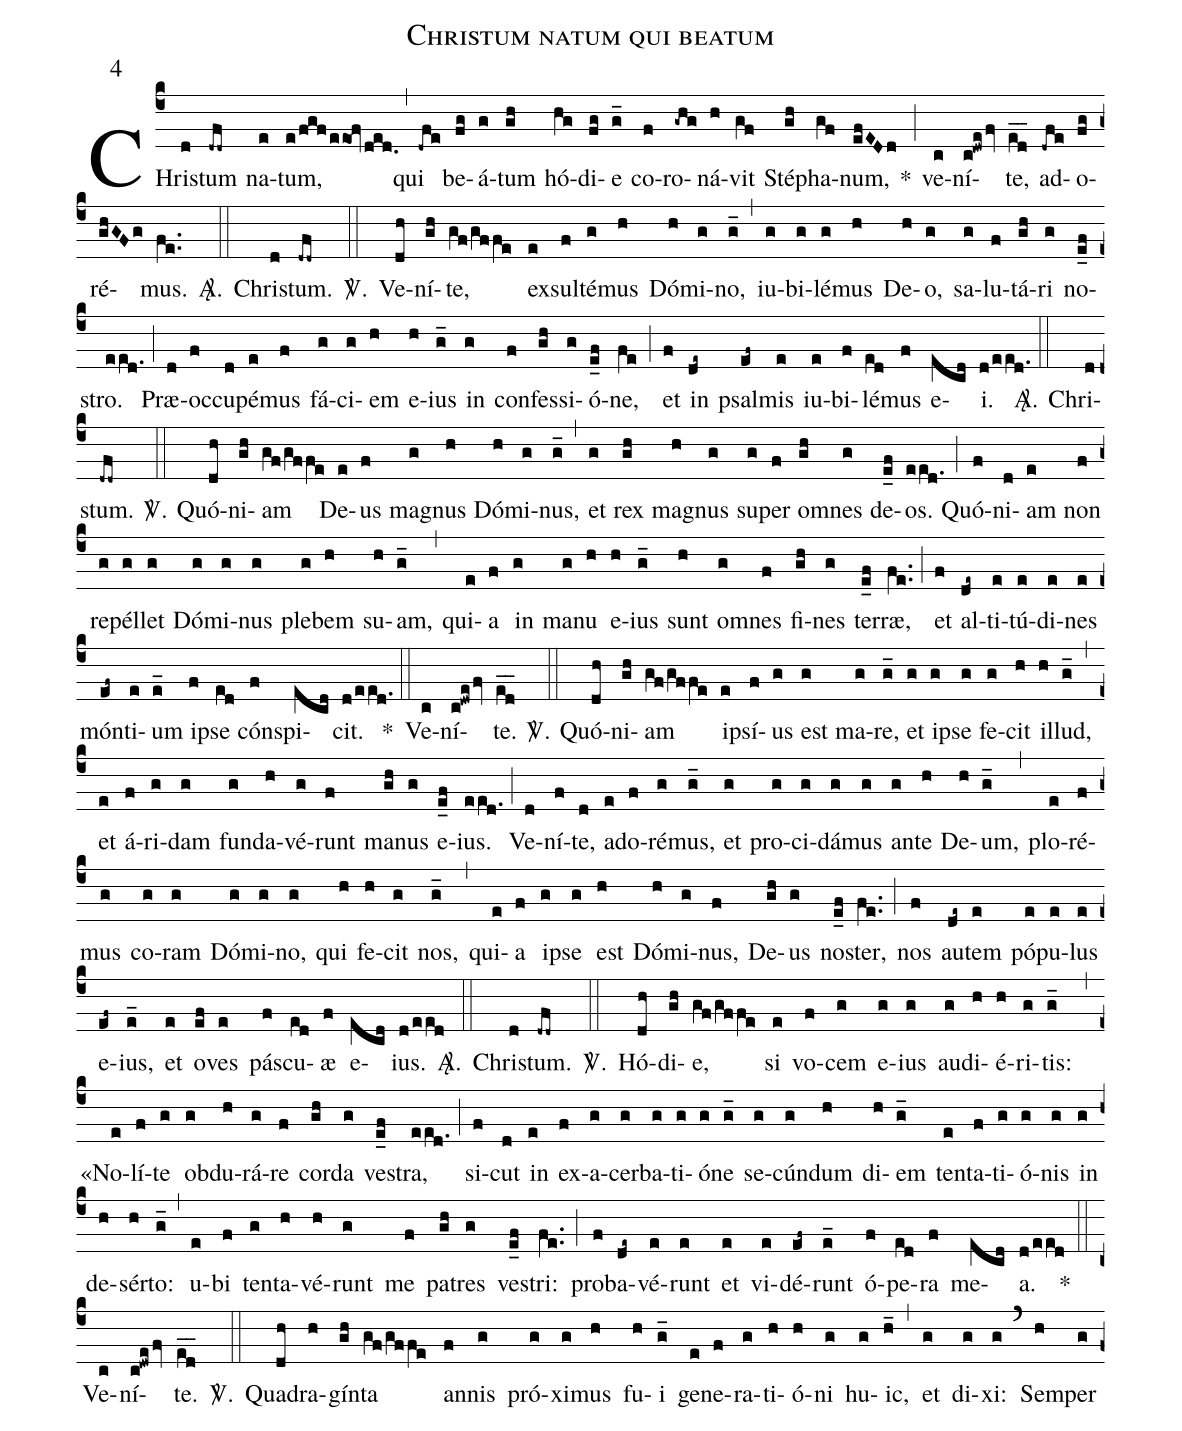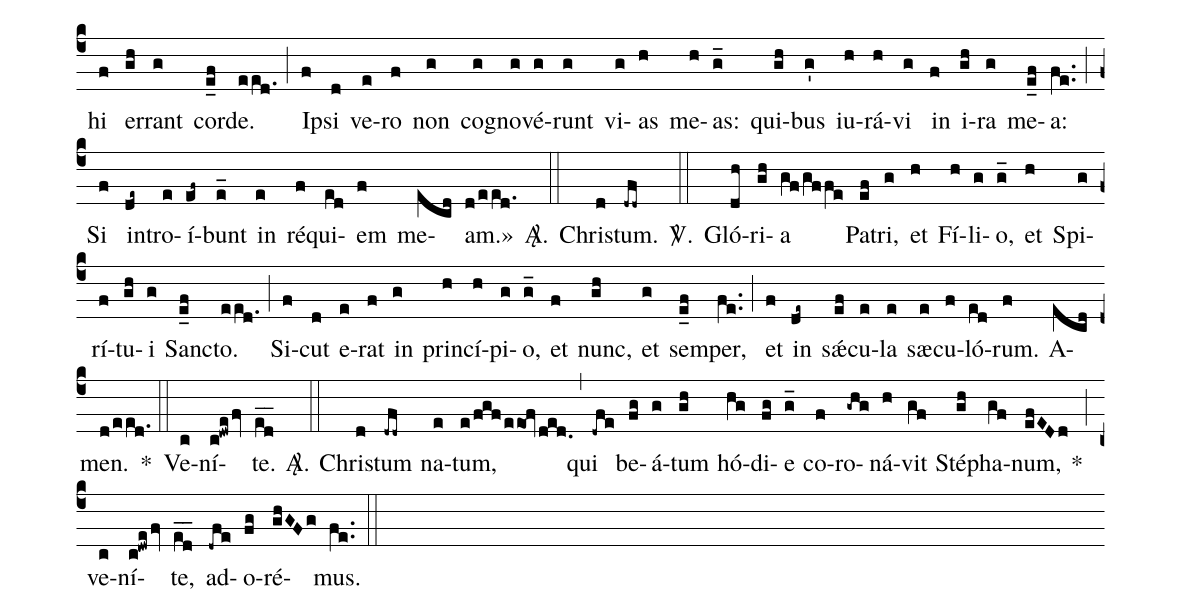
name: Christum natum qui beatum;
mode: 4;
%%
(c4)
CHri(d)stum(-dfd~) na(e)tum,(e/fgf/eeo@fvded.0) (,)
qui(-dfe) be(fg)á(g)tum(gh) hó(hg)di(fg)e(g_) co(f)ro(-ghg)ná(h)vit(gf) Sté(gh)pha(gf)num,(efEDd) *(;)
ve(c)ní(c!dwe/fv)te,(ed__) ad(-dfe)o(fg)ré(ghGFg)mus.(fe..) <sp>A/</sp>.(::)

Chri(d)stum.(-dfd~) <sp>V/</sp>.(::)

Ve(dh)ní(gh)te,(gf/gf/fe) ex(e)sul(f)té(g)mus(h) Dó(h)mi(g)no,(g_) (,)
iu(g)bi(g)lé(g)mus(h) De(h)o,(g) sa(g)lu(f)tá(gh)ri(g) no(e_f)stro.(eed.) (;)
Præ(d)oc(f)cu(d)pé(e)mus(f) fá(g)ci(g)em(h) e(h)ius(g_) in(g) con(f)fes(gh)si(g)ó(e_f)ne,(fe) (;)
et(f) in(de~) psal(ef~)mis(e) iu(e)bi(f)lé(ed)mus(f) e(ecd)i.(d/eed.) <sp>A/</sp>.(::)

Chri(d)stum.(-dfd~) <sp>V/</sp>.(::)

Quó(dh)ni(gh)am(gf/gf/fe) De(e)us(f) ma(g)gnus(h) Dó(h)mi(g)nus,(g_) (,)
et(g) rex(gh) ma(h)gnus(g) su(g)per(f) om(gh)nes(g) de(e_f)os.(eed.) (;)
Quó(f)ni(d)am(e) non(f) re(g)pél(g)let(g) Dó(g)mi(g)nus(g) ple(g)bem(h) su(h)am,(g_) (,)
qui(e)a(f) in(g) ma(g)nu(h) e(h)ius(g_) sunt(h) om(g)nes(f) fi(gh)nes(g) ter(e_f)ræ,(fe..) (;)
et(f) al(de~)ti(e)tú(e)di(e)nes(e) món(ef~)ti(e)um(e_) i(f)pse(ed) cón(f)spi(ecd)cit.(d/eed.) *(::)

Ve(c)ní(c!dwe/fv)te.(ed__) <sp>V/</sp>.(::)

Quó(dh)ni(gh)am(gf/gf/fe) i(e)psí(f)us(g) est(g) ma(g)re,(g_) et(g) i(g)pse(g) fe(g)cit(h) il(h)lud,(g_) (,)
et(e) á(f)ri(g)dam(g) fun(g)da(h)vé(g)runt(f) ma(gh)nus(g) e(e_f)ius.(eed.) (;)
Ve(d)ní(f)te,(d) ad(e)o(f)ré(g)mus,(g_) et(g) pro(g)ci(g)dá(g)mus(g) an(g)te(h) De(h)um,(g_) (,)
plo(e)ré(f)mus(g) co(g)ram(g) Dó(g)mi(g)no,(g) qui(h) fe(h)cit(g) nos,(g_) (,)
qui(e)a(f) i(g)pse(g) est(h) Dó(h)mi(g)nus,(f) De(gh)us(g) no(e_f)ster,(fe..) (;)
nos(f) au(de~)tem(e) pó(e)pu(e)lus(e) e(ef~)ius,(e_) et(e) o(ef)ves(e) pá(f)scu(ed)æ(f) e(ecd)ius.(d/eed) <sp>A/</sp>.(::)

Chri(d)stum.(-dfd~) <sp>V/</sp>.(::)

Hó(dh)di(gh)e,(gf/gf/fe) si(e) vo(f)cem(g) e(g)ius(g) au(g)di(h)é(h)ri(g)tis:(g_) (,)
«No(e)lí(f)te(g) ob(g)du(h)rá(g)re(f) cor(gh)da(g) ve(e_f)stra,(eed.) (;)
si(f)cut(d) in(e) ex(f)a(g)cer(g)ba(g)ti(g)ó(g)ne(g_) se(g)cún(g)dum(h) di(h)em(g_) ten(e)ta(f)ti(g)ó(g)nis(g) in(g) de(h)sér(h)to:(g_) (,)
u(e)bi(f) ten(g)ta(h)vé(h)runt(g) me(f) pa(gh)tres(g) ve(e_f)stri:(fe..) (;)
pro(f)ba(de~)vé(e)runt(e) et(e) vi(e)dé(ef~)runt(e_) ó(f)pe(ed)ra(f) me(ecd)a.(d/eed) *(::)

Ve(c)ní(c!dwe/fv)te.(ed__) <sp>V/</sp>.(::)

Qua(dh)dra(h)gín(gh)ta(gf/gf/fe) an(f)nis(g) pró(g)xi(g)mus(h) fu(h)i(g_) ge(e)ne(f)ra(g)ti(h)ó(h)ni(g) hu(g)ic,(h_) (,)
et(g) di(g)xi:(g) (`)
Sem(h)per(g) hi(f) er(gh)rant(g) cor(e_f)de.(eed.) (;)
I(f)psi(d) ve(e)ro(f) non(g) co(g)gno(g)vé(g)runt(g) vi(g)as(h) me(h)as:(g_) qui(gh)bus(g') iu(h)rá(h)vi(g) in(f) i(gh)ra(g) me(e_f)a:(fe..) (;)
Si(f) in(de~)tro(e)í(ef~)bunt(e_) in(e) ré(f)qui(ed)em(f) me(ecd)am.»(d/eed.) <sp>A/</sp>.(::)

Chri(d)stum.(-dfd~) <sp>V/</sp>.(::)

Gló(dh)ri(gh)a(gf/gf/fe) Pa(ef)tri,(g) et(h) Fí(h)li(g)o,(g_) et(h) Spi(g)rí(f)tu(gh)i(g) San(e_f)cto.(eed.) (;)
Si(f)cut(d) e(e)rat(f) in(g) prin(h)cí(h)pi(g)o,(g_) et(f) nunc,(gh) et(g) sem(e_f)per,(fe..) (;)
et(f) in(de~) sǽ(ef)cu(e)la(e) sæ(e)cu(f)ló(ed)rum.(f) A(ecd)men.(d/eed.) *(::)

Ve(c)ní(c!dwe/fv)te.(ed__) <sp>A/</sp>.(::)

Chri(d)stum(-dfd~) na(e)tum,(e/fgf/eeo@fvded.0) (,)
qui(-dfe) be(fg)á(g)tum(gh) hó(hg)di(fg)e(g_) co(f)ro(-ghg)ná(h)vit(gf) Sté(gh)pha(gf)num,(efEDd) *(;)
ve(c)ní(c!dwe/fv)te,(ed__) ad(-dfe)o(fg)ré(ghGFg)mus.(fe..) (::)
